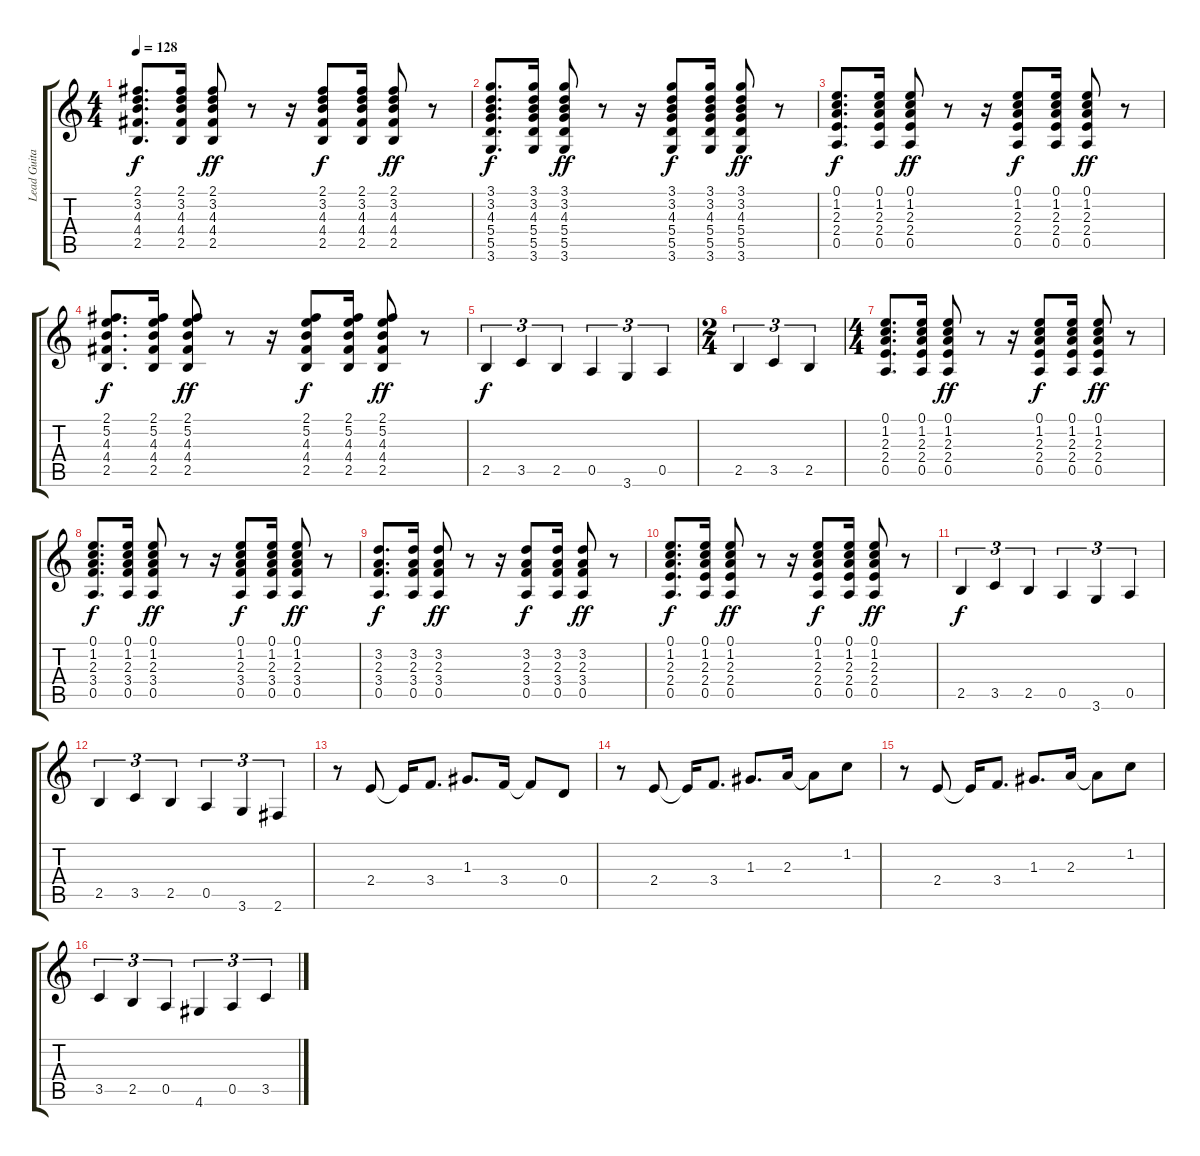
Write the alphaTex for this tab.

\track ("Lead Guitar" "Lead Guita") {instrument overdrivenguitar}
\staff {score tabs}
\tuning (E4 B3 G3 D3 A2 E2) {hide}
\ts (4 4)
\tempo 128
\clef g2
\ks c
(2.1 3.2 4.3 4.4 2.5).8{d dy f} (2.1 3.2 4.3 4.4 2.5).16 (2.1 3.2 4.3 4.4 2.5).8{dy ff} r.8 r.16 (2.1 3.2 4.3 4.4 2.5).8{dy f} (2.1 3.2 4.3 4.4 2.5).16 (2.1 3.2 4.3 4.4 2.5).8{dy ff} r.8 |
(3.1 3.2 4.3 5.4 5.5 3.6).8{d dy f} (3.1 3.2 4.3 5.4 5.5 3.6).16 (3.1 3.2 4.3 5.4 5.5 3.6).8{dy ff} r.8 r.16 (3.1 3.2 4.3 5.4 5.5 3.6).8{dy f} (3.1 3.2 4.3 5.4 5.5 3.6).16 (3.1 3.2 4.3 5.4 5.5 3.6).8{dy ff} r.8 |
(0.1 1.2 2.3 2.4 0.5).8{d dy f} (0.1 1.2 2.3 2.4 0.5).16 (0.1 1.2 2.3 2.4 0.5).8{dy ff} r.8 r.16 (0.1 1.2 2.3 2.4 0.5).8{dy f} (0.1 1.2 2.3 2.4 0.5).16 (0.1 1.2 2.3 2.4 0.5).8{dy ff} r.8 |
(2.1 5.2 4.3 4.4 2.5).8{d dy f} (2.1 5.2 4.3 4.4 2.5).16 (2.1 5.2 4.3 4.4 2.5).8{dy ff} r.8 r.16 (2.1 5.2 4.3 4.4 2.5).8{dy f} (2.1 5.2 4.3 4.4 2.5).16 (2.1 5.2 4.3 4.4 2.5).8{dy ff} r.8 |
2.5.4{tu (3 2) dy f} 3.5.4{tu (3 2)} 2.5.4{tu (3 2)} 0.5.4{tu (3 2)} 3.6.4{tu (3 2)} 0.5.4{tu (3 2)} |
\ts (2 4)
2.5.4{tu (3 2)} 3.5.4{tu (3 2)} 2.5.4{tu (3 2)} |
\ts (4 4)
(0.1 1.2 2.3 2.4 0.5).8{d} (0.1 1.2 2.3 2.4 0.5).16 (0.1 1.2 2.3 2.4 0.5).8{dy ff} r.8 r.16 (0.1 1.2 2.3 2.4 0.5).8{dy f} (0.1 1.2 2.3 2.4 0.5).16 (0.1 1.2 2.3 2.4 0.5).8{dy ff} r.8 |
(0.1 1.2 2.3 3.4 0.5).8{d dy f} (0.1 1.2 2.3 3.4 0.5).16 (0.1 1.2 2.3 3.4 0.5).8{dy ff} r.8 r.16 (0.1 1.2 2.3 3.4 0.5).8{dy f} (0.1 1.2 2.3 3.4 0.5).16 (0.1 1.2 2.3 3.4 0.5).8{dy ff} r.8 |
(3.2 2.3 3.4 0.5).8{d dy f} (3.2 2.3 3.4 0.5).16 (3.2 2.3 3.4 0.5).8{dy ff} r.8 r.16 (3.2 2.3 3.4 0.5).8{dy f} (3.2 2.3 3.4 0.5).16 (3.2 2.3 3.4 0.5).8{dy ff} r.8 |
(0.1 1.2 2.3 2.4 0.5).8{d dy f} (0.1 1.2 2.3 2.4 0.5).16 (0.1 1.2 2.3 2.4 0.5).8{dy ff} r.8 r.16 (0.1 1.2 2.3 2.4 0.5).8{dy f} (0.1 1.2 2.3 2.4 0.5).16 (0.1 1.2 2.3 2.4 0.5).8{dy ff} r.8 |
2.5.4{tu (3 2) dy f} 3.5.4{tu (3 2)} 2.5.4{tu (3 2)} 0.5.4{tu (3 2)} 3.6.4{tu (3 2)} 0.5.4{tu (3 2)} |
2.5.4{tu (3 2)} 3.5.4{tu (3 2)} 2.5.4{tu (3 2)} 0.5.4{tu (3 2)} 3.6.4{tu (3 2)} 2.6.4{tu (3 2)} |
r.8 2.4.8 2.4{t}.16 3.4.8{d} 1.3.8{d} 3.4.16 3.4{t}.8 0.4.8 |
r.8 2.4.8 2.4{t}.16 3.4.8{d} 1.3.8{d} 2.3.16 2.3{t}.8 1.2.8 |
r.8 2.4.8 2.4{t}.16 3.4.8{d} 1.3.8{d} 2.3.16 2.3{t}.8 1.2.8 |
3.5.4{tu (3 2)} 2.5.4{tu (3 2)} 0.5.4{tu (3 2)} 4.6.4{tu (3 2)} 0.5.4{tu (3 2)} 3.5.4{tu (3 2)}
